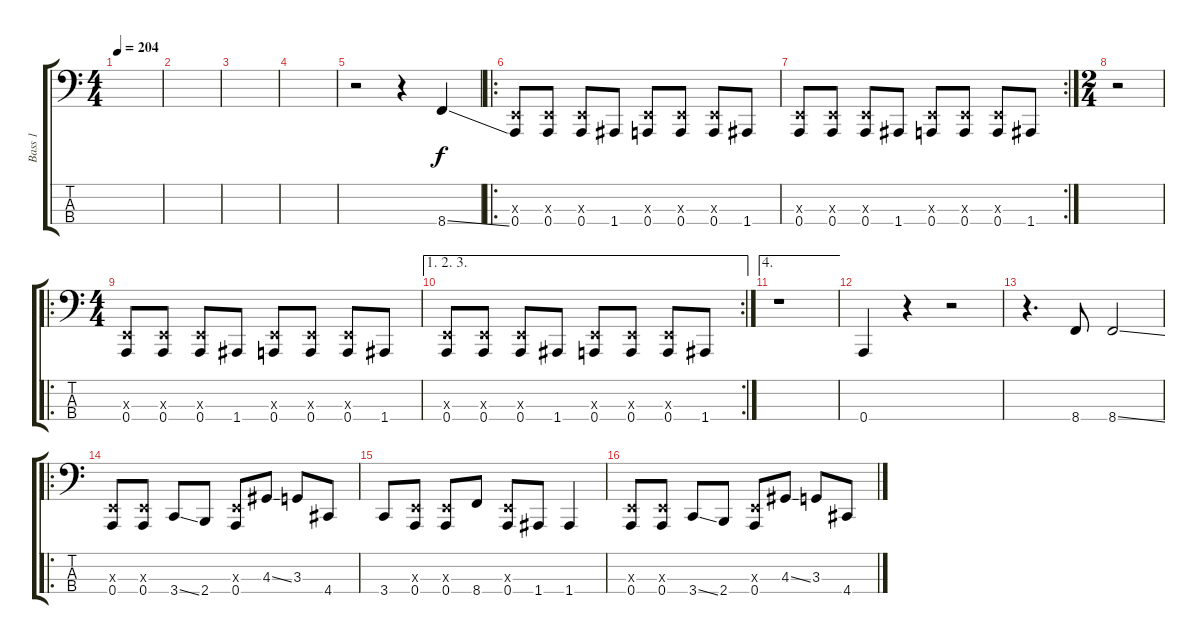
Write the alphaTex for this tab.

\track ("Bass 1" "Bass 1") {instrument electricbasspick}
\staff {score tabs}
\tuning (D2 A1 E1 A0) {hide}
\ts (4 4)
\tempo 204
\clef f4
\ks c
|
|
|
|
r.2 r.4 8.4{ss}.4 |
\ro
(0.3{x} 0.4).8 (0.3{x} 0.4).8 (0.3{x} 0.4).8 1.4.8 (0.3{x} 0.4).8 (0.3{x} 0.4).8 (0.3{x} 0.4).8 1.4.8 |
\rc 2
(0.3{x} 0.4).8 (0.3{x} 0.4).8 (0.3{x} 0.4).8 1.4.8 (0.3{x} 0.4).8 (0.3{x} 0.4).8 (0.3{x} 0.4).8 1.4.8 |
\ts (2 4)
r.2 |
\ro
\ts (4 4)
(0.3{x} 0.4).8 (0.3{x} 0.4).8 (0.3{x} 0.4).8 1.4.8 (0.3{x} 0.4).8 (0.3{x} 0.4).8 (0.3{x} 0.4).8 1.4.8 |
\ae (1 2 3)
\rc 2
(0.3{x} 0.4).8 (0.3{x} 0.4).8 (0.3{x} 0.4).8 1.4.8 (0.3{x} 0.4).8 (0.3{x} 0.4).8 (0.3{x} 0.4).8 1.4.8 |
\ae 4
r.1 |
0.4.4 r.4 r.2 |
r.4{d} 8.4.8 8.4{ss}.2 |
\ro
(0.3{x} 0.4).8 (0.3{x} 0.4).8 3.4{ss}.8 2.4.8 (0.3{x} 0.4).8 4.3{ss}.8 3.3.8 4.4.8 |
3.4.8 (0.3{x} 0.4).8 (0.3{x} 0.4).8 8.4.8 (0.3{x} 0.4).8 1.4.8 1.4.4 |
(0.3{x} 0.4).8 (0.3{x} 0.4).8 3.4{ss}.8 2.4.8 (0.3{x} 0.4).8 4.3{ss}.8 3.3.8 4.4.8
